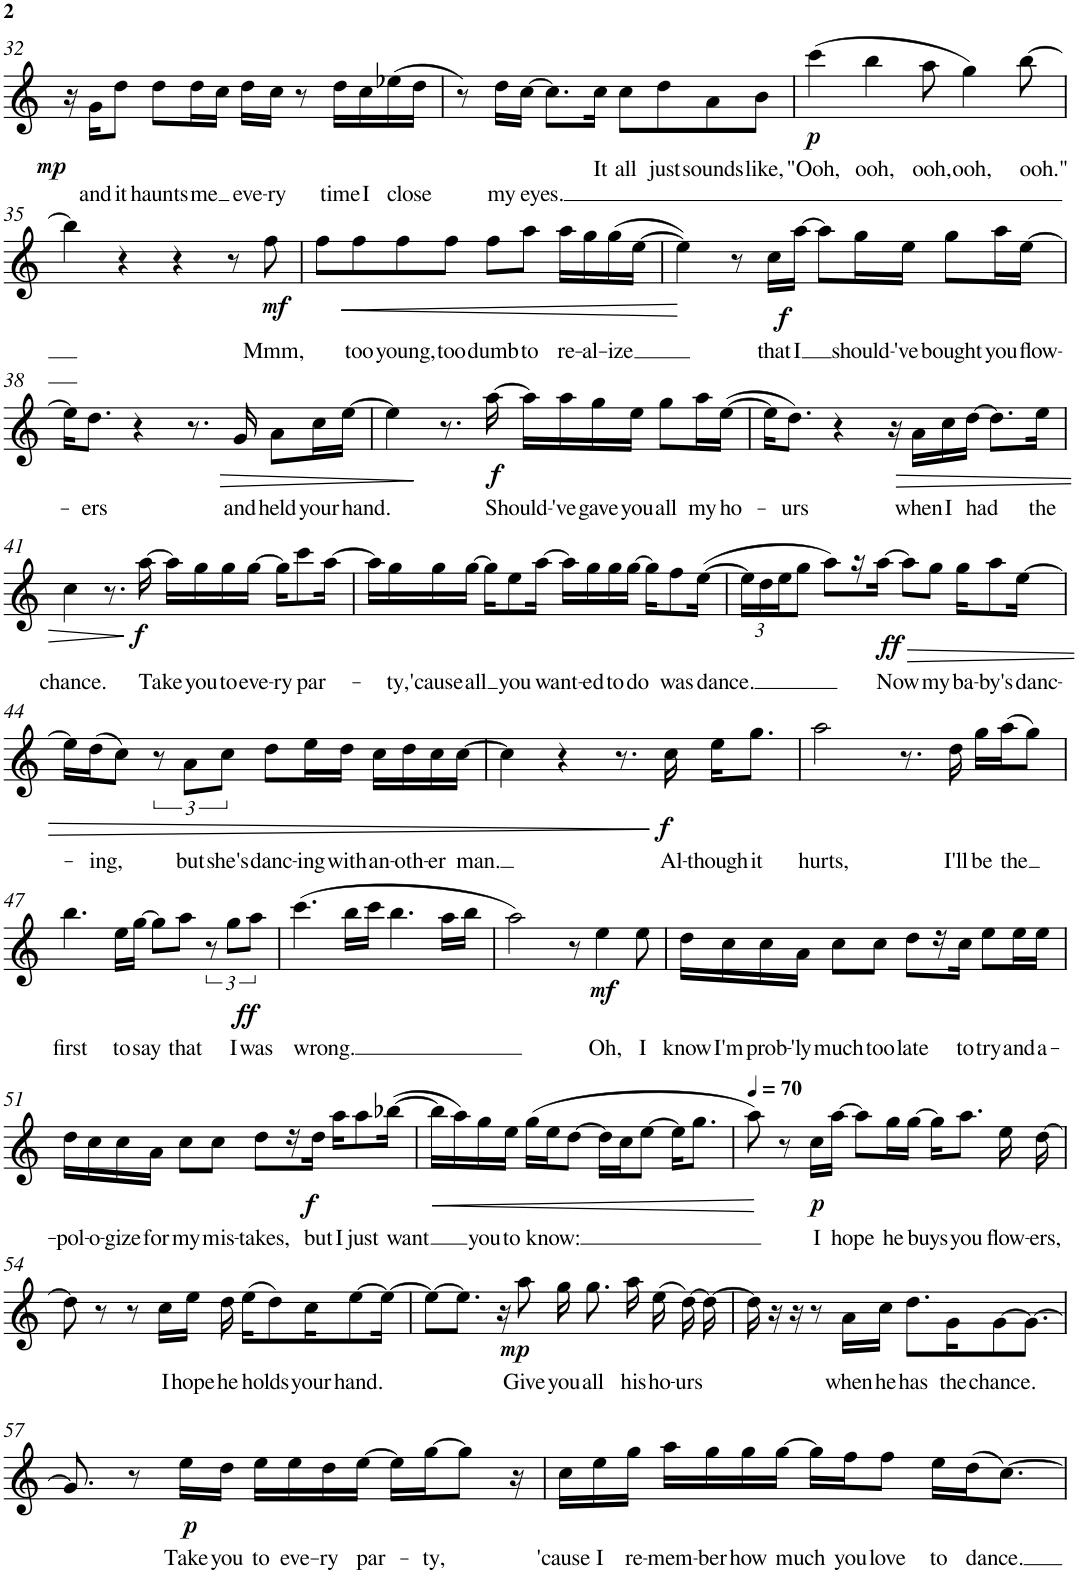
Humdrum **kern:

**kern	**text	**text	**dynam
*part1	*part1	*part1	*part1
*staff1	*staff1	*staff1	*staff1
*I"Piano	*	*	*
*I'Pno.	*	*	*
!!LO:PB:g=z
*clefG2	*	*	*
*k[]	*	*	*
*M4/4	*	*	*
=32	=32	=32	=32
!	!	!	!LO:DY:b
16r	.	.	mp
!	!	!LO:LY:b	!
16g\KL	.	and	.
!	!	!LO:LY:b	!
8dd\J	.	it	.
!	!	!LO:LY:b	!
8dd\L	.	haunts	.
!	!	!LO:LY:b	!
16dd\L	.	me	.
16cc\JJ	.	.	.
!	!	!LO:LY:b	!
16dd\LL	.	eve-	.
!	!	!LO:LY:b	!
16cc\JJ	.	-ry	.
8r	.	.	.
!	!	!LO:LY:b	!
16dd\LL	.	time	.
!	!	!LO:LY:b	!
16cc\	.	I	.
!	!	!LO:LY:b	!
(>16ee-X\	.	close	.
16dd\JJ	.	.	.
=33	=33	=33	=33
8r)	.	.	.
!	!	!LO:LY:b	!
16dd\LL	.	my	.
!	!	!LO:LY:b	!
[16cc\JJ	.	eyes.	.
8.cc\L]	.	.	.
!	!LO:LY:b	!	!
16cc\Jk	It	.	.
!	!LO:LY:b	!	!
8cc\L	all	.	.
!	!LO:LY:b	!	!
8dd\	just	.	.
!	!LO:LY:b	!	!
8a\	sounds	.	.
!	!LO:LY:b	!	!
8b\J	like,	.	.
=34	=34	=34	=34
!	!LO:LY:b	!	!LO:DY:b
(>4ccc\	"Ooh,	.	p
!	!LO:LY:b	!	!
4bb\	ooh,	.	.
!	!LO:LY:b	!	!
8aa\	ooh,	.	.
!	!LO:LY:b	!	!
4gg\)	ooh,	.	.
!	!LO:LY:b	!	!
[8bb\	ooh."	.	.
!!LO:LB:g=z
=35	=35	=35	=35
4bb\]	.	.	.
4r	.	.	.
4r	.	.	.
8r	.	.	.
!	!LO:LY:b	!	!LO:DY:b
8ff\	Mmm,	.	mf
=36	=36	=36	=36
8ff\L	.	.	.
!	!LO:LY:b	!	!LO:HP:b
8ff\	too	.	<
!	!LO:LY:b	!	!
8ff\	young,	.	.
!	!LO:LY:b	!	!
8ff\J	too	.	.
!	!LO:LY:b	!	!
8ff\L	dumb	.	.
!	!LO:LY:b	!	!
8aa\J	to	.	.
!	!LO:LY:b	!	!
16aa\LL	re-	.	.
!	!LO:LY:b	!	!
16gg\	-al-	.	.
!	!LO:LY:b	!	!
(>16gg\	-ize	.	.
[16ee\JJ	.	.	.
=37	=37	=37	=37
4ee\])	.	.	.
8r	.	.	[
!	!LO:LY:b	!	!LO:DY:b
16cc\LL	that	.	f
!	!LO:LY:b	!	!
[16aa\JJ	I	.	.
8aa\L]	.	.	.
!	!LO:LY:b	!	!
16gg\L	should-	.	.
!	!LO:LY:b	!	!
16ee\JJ	-'ve	.	.
!	!LO:LY:b	!	!
8gg\L	bought	.	.
!	!LO:LY:b	!	!
16aa\L	you	.	.
!	!LO:LY:b	!	!
[16ee\JJ	flow-	.	.
!!LO:LB:g=z
=38	=38	=38	=38
16ee\KL]	.	.	.
!	!LO:LY:b	!	!
8.dd\J	-ers	.	.
4r	.	.	.
8.r	.	.	.
!	!LO:LY:b	!	!LO:HP:b
16g/	and	.	>
!	!LO:LY:b	!	!
8a\L	held	.	.
!	!LO:LY:b	!	!
16cc\L	your	.	.
!	!LO:LY:b	!	!
[16ee\JJ	hand.	.	.
=39	=39	=39	=39
4ee\]	.	.	.
8.r	.	.	]
!	!LO:LY:b	!	!LO:DY:b
[16aa\	Should-	.	f
16aa\LL]	.	.	.
!	!LO:LY:b	!	!
16aa\	-'ve	.	.
!	!LO:LY:b	!	!
16gg\	gave	.	.
!	!LO:LY:b	!	!
16ee\JJ	you	.	.
!	!LO:LY:b	!	!
8gg\L	all	.	.
!	!LO:LY:b	!	!
16aa\L	my	.	.
!	!LO:LY:b	!	!
(>[16ee\JJ	ho-	.	.
=40	=40	=40	=40
16ee\KL]	.	.	.
!	!LO:LY:b	!	!
8.dd\J)	-urs	.	.
4r	.	.	.
!	!	!	!LO:HP:b
16r	.	.	>
!	!LO:LY:b	!	!
16a\LL	when	.	.
!	!LO:LY:b	!	!
16cc\	I	.	.
!	!LO:LY:b	!	!
[16dd\JJ	had	.	.
8.dd\L]	.	.	.
!	!LO:LY:b	!	!
16ee\Jk	the	.	.
!!LO:LB:g=z
=41	=41	=41	=41
!	!LO:LY:b	!	!
4cc\	chance.	.	.
8.r	.	.	.
!	!LO:LY:b	!	!LO:DY:n=1:b
[16aa\	Take	.	] f
16aa\LL]	.	.	.
!	!LO:LY:b	!	!
16gg\	you	.	.
!	!LO:LY:b	!	!
16gg\	to	.	.
!	!LO:LY:b	!	!
[16gg\JJ	eve-	.	.
!	!LO:LY:b	!	!
16gg\KL]	-ry	.	.
!	!LO:LY:b	!	!
8ccc\	par-	.	.
[16aa\Jk	.	.	.
=42	=42	=42	=42
16aa\LL]	.	.	.
!	!LO:LY:b	!	!
16gg\	-ty,	.	.
!	!LO:LY:b	!	!
16gg\	'cause	.	.
!	!LO:LY:b	!	!
[16gg\JJ	all	.	.
16gg\KL]	.	.	.
!	!LO:LY:b	!	!
8ee\	you	.	.
!	!LO:LY:b	!	!
[16aa\Jk	want-	.	.
16aa\LL]	.	.	.
!	!LO:LY:b	!	!
16gg\	-ed	.	.
!	!LO:LY:b	!	!
16gg\	to	.	.
!	!LO:LY:b	!	!
[16gg\JJ	do	.	.
16gg\KL]	.	.	.
!	!LO:LY:b	!	!
8ff\	was	.	.
!	!LO:LY:b	!	!
(>[16ee\Jk	dance.	.	.
=43	=43	=43	=43
*Xbrackettup	*	*	*
24ee\LL]	.	.	.
24dd\	.	.	.
24ee\J	.	.	.
8gg\J	.	.	.
8aa\L)	.	.	.
16r	.	.	.
!	!LO:LY:b	!	!
[16aa\JJ	Now	.	.
!	!	!	!LO:DY:b
8aa\L]	.	.	ff
!	!LO:LY:b	!	!LO:HP:b
8gg\J	my	.	>
!	!LO:LY:b	!	!
16gg\KL	ba-	.	.
!	!LO:LY:b	!	!
8aa\	-by's	.	.
!	!LO:LY:b	!	!
[16ee\Jk	danc-	.	.
!!LO:LB:g=z
=44	=44	=44	=44
16ee\LL]	.	.	.
!	!LO:LY:b	!	!
(>16dd\J	-ing,	.	.
8cc\J)	.	.	.
*brackettup	*	*	*
12r	.	.	.
!	!LO:LY:b	!	!
12a\L	but	.	.
!	!LO:LY:b	!	!
12cc\J	she's	.	.
!	!LO:LY:b	!	!
8dd\L	danc-	.	.
!	!LO:LY:b	!	!
16ee\L	-ing	.	.
!	!LO:LY:b	!	!
16dd\JJ	with	.	.
!	!LO:LY:b	!	!
16cc\LL	an-	.	.
!	!LO:LY:b	!	!
16dd\	-oth-	.	.
!	!LO:LY:b	!	!
16cc\	-er	.	.
!	!LO:LY:b	!	!
[16cc\JJ	man.	.	.
=45	=45	=45	=45
4cc\]	.	.	.
4r	.	.	.
8.r	.	.	.
!	!LO:LY:b	!	!LO:DY:n=1:b
16cc\	Al-	.	] f
!	!LO:LY:b	!	!
16ee\KL	-though	.	.
!	!LO:LY:b	!	!
8.gg\J	it	.	.
=46	=46	=46	=46
!	!LO:LY:b	!	!
2aa\	hurts,	.	.
8.r	.	.	.
!	!LO:LY:b	!	!
16dd\	I'll	.	.
!	!LO:LY:b	!	!
16gg\LL	be	.	.
!	!LO:LY:b	!	!
(>16aa\J	the	.	.
8gg\J)	.	.	.
!!LO:LB:g=z
=47	=47	=47	=47
!	!LO:LY:b	!	!
4.bb\	first	.	.
!	!LO:LY:b	!	!
16ee\LL	to	.	.
!	!LO:LY:b	!	!
[16gg\JJ	say	.	.
8gg\L]	.	.	.
!	!LO:LY:b	!	!
8aa\J	that	.	.
12r	.	.	.
!	!LO:LY:b	!	!LO:DY:b
12gg\L	I	.	ff
!	!LO:LY:b	!	!
12aa\J	was	.	.
=48	=48	=48	=48
!	!LO:LY:b	!	!
(>4.ccc\	wrong.	.	.
16bb\LL	.	.	.
16ccc\JJ	.	.	.
4.bb\	.	.	.
16aa\LL	.	.	.
16bb\JJ	.	.	.
=49	=49	=49	=49
2aa\)	.	.	.
8r	.	.	.
!	!LO:LY:b	!	!LO:DY:b
4ee\	Oh,	.	mf
!	!LO:LY:b	!	!
8ee\	I	.	.
=50	=50	=50	=50
!	!LO:LY:b	!	!
16dd\LL	know	.	.
!	!LO:LY:b	!	!
16cc\	I'm	.	.
!	!LO:LY:b	!	!
16cc\	prob-	.	.
!	!LO:LY:b	!	!
16a\JJ	-'ly	.	.
!	!LO:LY:b	!	!
8cc\L	much	.	.
!	!LO:LY:b	!	!
8cc\J	too	.	.
!	!LO:LY:b	!	!
8dd\L	late	.	.
16r	.	.	.
!	!LO:LY:b	!	!
16cc\JJ	to	.	.
!	!LO:LY:b	!	!
8ee\L	try	.	.
!	!LO:LY:b	!	!
16ee\L	and	.	.
!	!LO:LY:b	!	!
16ee\JJ	a-	.	.
!!LO:LB:g=z
=51	=51	=51	=51
!	!LO:LY:b	!	!
16dd\LL	-pol-	.	.
!	!LO:LY:b	!	!
16cc\	-o-	.	.
!	!LO:LY:b	!	!
16cc\	-gize	.	.
!	!LO:LY:b	!	!
16a\JJ	for	.	.
!	!LO:LY:b	!	!
8cc\L	my	.	.
!	!LO:LY:b	!	!
8cc\J	mis-	.	.
!	!LO:LY:b	!	!
8dd\L	-takes,	.	.
16r	.	.	.
!	!LO:LY:b	!	!LO:DY:b
16dd\JJ	but	.	f
!	!LO:LY:b	!	!
16aa\KL	I	.	.
!	!LO:LY:b	!	!
8aa\	just	.	.
!	!LO:LY:b	!	!
(>[16bb-X\Jk	want	.	.
=52	=52	=52	=52
!	!	!	!LO:HP:b
16bb-\LL]	.	.	<
16aa\)	.	.	.
!	!LO:LY:b	!	!
16gg\	you	.	.
!	!LO:LY:b	!	!
16ee\JJ	to	.	.
!	!LO:LY:b	!	!
(>16gg\LL	know:	.	.
16ee\J	.	.	.
[8dd\J	.	.	.
16dd\LL]	.	.	.
16cc\J	.	.	.
[8ee\J	.	.	.
16ee\KL]	.	.	.
8.gg\J	.	.	.
=53	=53	=53	=53
*MM70	*	*	*
8aa\)	.	.	.
8r	.	.	[
!	!LO:LY:b	!	!LO:DY:b
16cc\LL	I	.	p
!	!LO:LY:b	!	!
[16aa\JJ	hope	.	.
8aa\L]	.	.	.
!	!LO:LY:b	!	!
16gg\L	he	.	.
!	!LO:LY:b	!	!
[16gg\JJ	buys	.	.
16gg\KL]	.	.	.
!	!LO:LY:b	!	!
8.aa\J	you	.	.
!	!LO:LY:b	!	!
16ee\	flow-	.	.
!	!LO:LY:b	!	!
[16dd\	-ers,	.	.
!!LO:LB:g=z
=54	=54	=54	=54
8dd\]	.	.	.
8r	.	.	.
8r	.	.	.
!	!LO:LY:b	!	!
16cc\LL	I	.	.
!	!LO:LY:b	!	!
16ee\JJ	hope	.	.
!	!LO:LY:b	!	!
16dd\	he	.	.
!	!LO:LY:b	!	!
(>16ee\KL	holds	.	.
8dd\)	.	.	.
!	!LO:LY:b	!	!
16cc\K	your	.	.
!	!LO:LY:b	!	!
[8ee\	hand.	.	.
16ee\Jk_	.	.	.
=55	=55	=55	=55
8ee\L_	.	.	.
8.ee\J]	.	.	.
!	!	!	!LO:DY:b
16r	.	.	mp
!	!LO:LY:b	!	!
8aa\	Give	.	.
!	!LO:LY:b	!	!
16gg\	you	.	.
!	!LO:LY:b	!	!
8.gg\	all	.	.
!	!LO:LY:b	!	!
16aa\	his	.	.
!	!LO:LY:b	!	!
(>16ee\	ho-	.	.
!	!LO:LY:b	!	!
[16dd\)	-urs	.	.
16dd\_	.	.	.
=56	=56	=56	=56
16dd\]	.	.	.
16r	.	.	.
16r	.	.	.
8r	.	.	.
!	!LO:LY:b	!	!
16a\LL	when	.	.
!	!LO:LY:b	!	!
16cc\JJ	he	.	.
!	!LO:LY:b	!	!
8.dd\L	has	.	.
!	!LO:LY:b	!	!
16g\K	the	.	.
!	!LO:LY:b	!	!
[8g\	chance.	.	.
8.g\J_	.	.	.
!!LO:LB:g=z
=57	=57	=57	=57
8.g/]	.	.	.
8r	.	.	.
!	!LO:LY:b	!	!LO:DY:b
16ee\LL	Take	.	p
!	!LO:LY:b	!	!
16dd\JJ	you	.	.
!	!LO:LY:b	!	!
16ee\LL	to	.	.
!	!LO:LY:b	!	!
16ee\	eve-	.	.
!	!LO:LY:b	!	!
16dd\	-ry	.	.
!	!LO:LY:b	!	!
[16ee\JJ	par-	.	.
16ee\LL]	.	.	.
!	!LO:LY:b	!	!
[16gg\J	-ty,	.	.
8gg\J]	.	.	.
16r	.	.	.
=58	=58	=58	=58
!	!LO:LY:b	!	!
16cc\LL	'cause	.	.
!	!LO:LY:b	!	!
16ee\	I	.	.
!	!LO:LY:b	!	!
16gg\JJ	re-	.	.
!	!LO:LY:b	!	!
16aa\LL	-mem-	.	.
!	!LO:LY:b	!	!
16gg\	-ber	.	.
!	!LO:LY:b	!	!
16gg\	how	.	.
!	!LO:LY:b	!	!
[16gg\JJ	much	.	.
16gg\LL]	.	.	.
!	!LO:LY:b	!	!
16ff\J	you	.	.
!	!LO:LY:b	!	!
8ff\J	love	.	.
!	!LO:LY:b	!	!
16ee\LL	to	.	.
!	!LO:LY:b	!	!
(>16dd\J	dance.	.	.
[8.cc\J)	.	.	.
=	=	=	=
*-	*-	*-	*-
